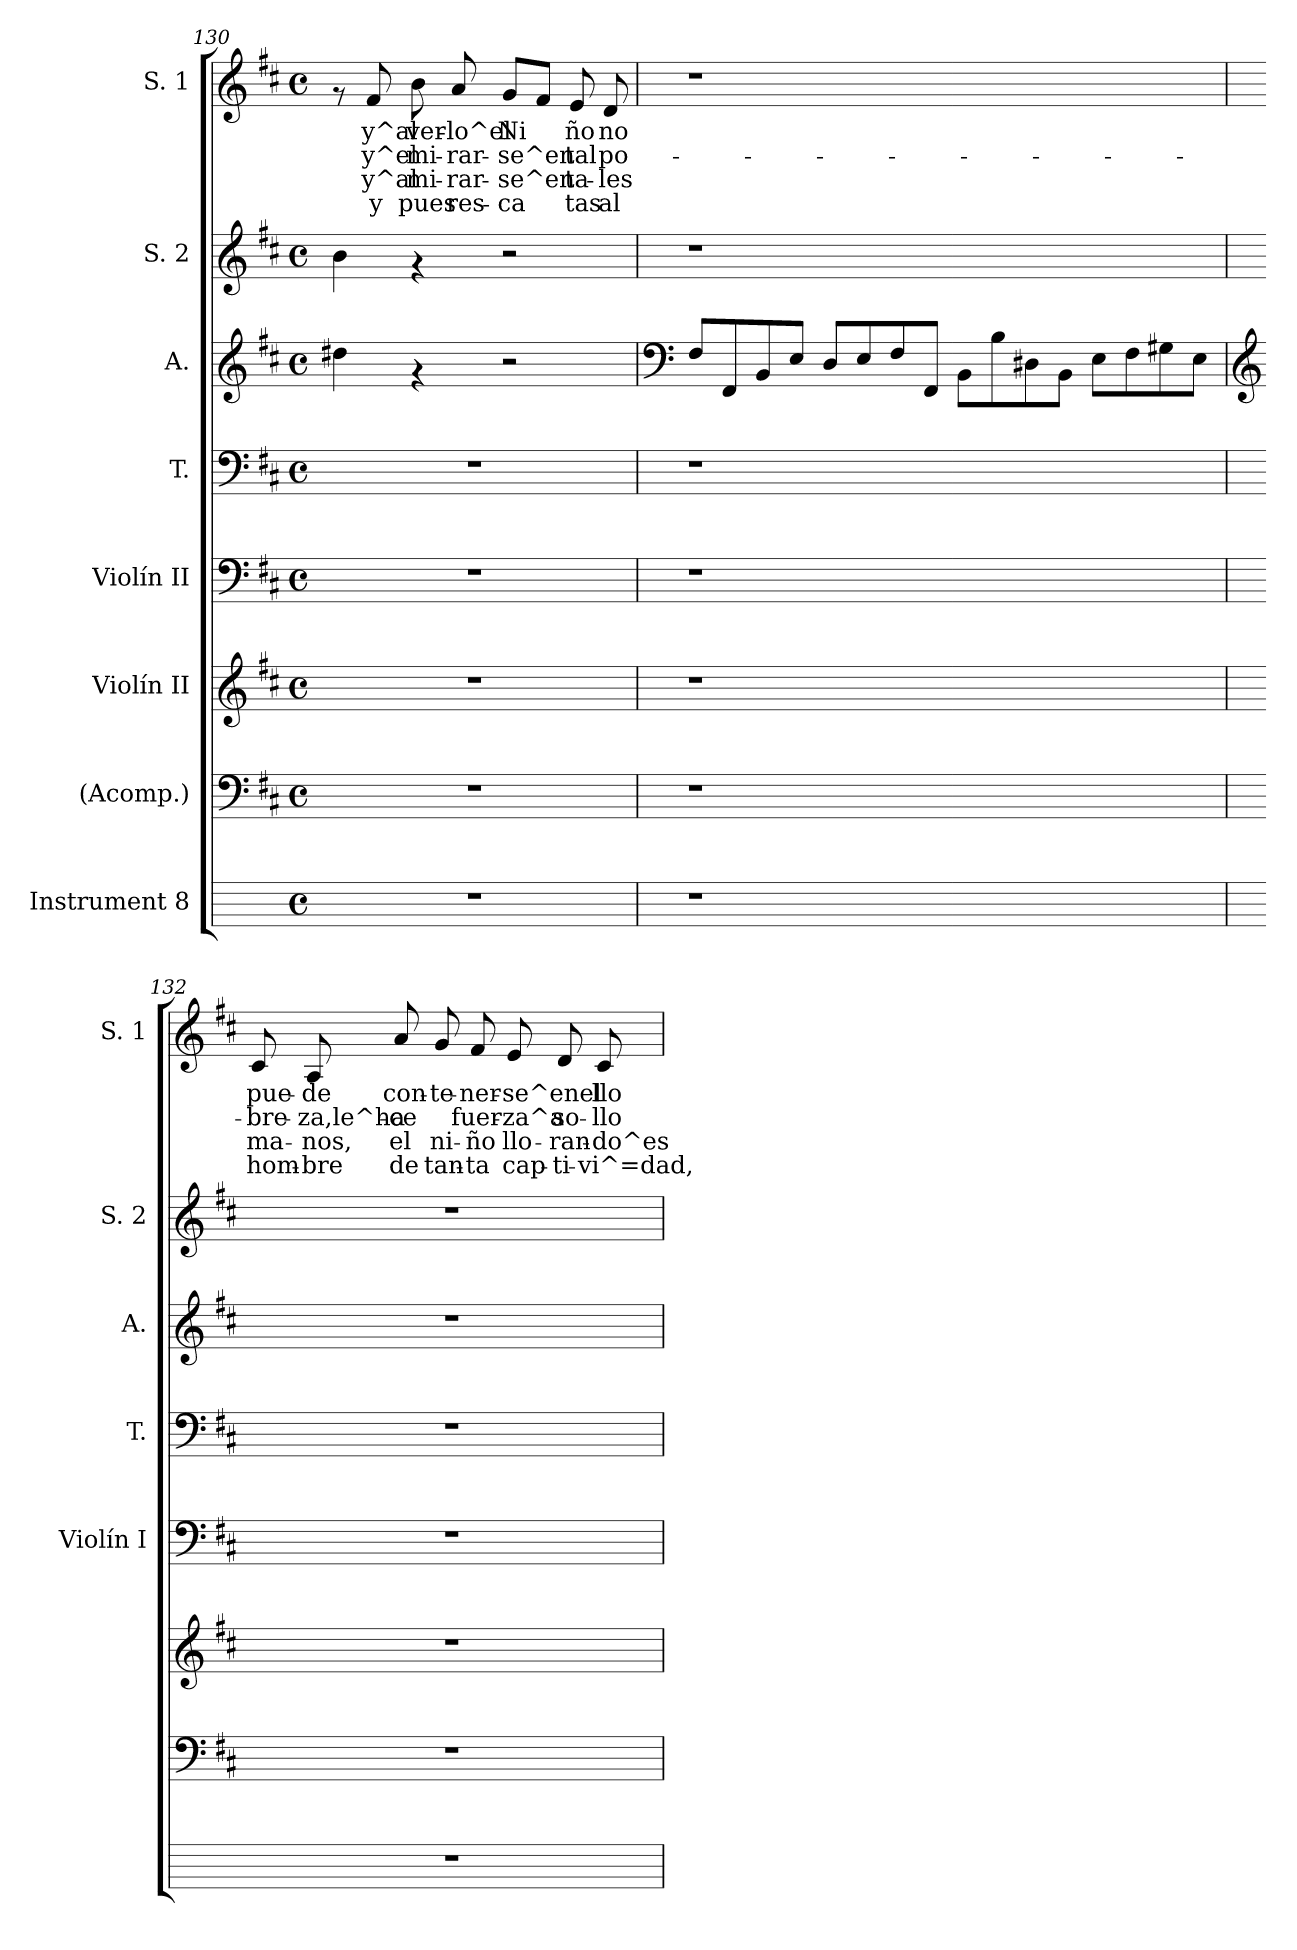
**kern	**kern	**kern	**kern	**kern	**kern	**text	**kern	**text	**kern	**text	**text	**text	**text
*part8	*part7	*part6	*part5	*part4	*part3	*part3	*part2	*part2	*part1	*part1	*part1	*part1	*part1
*staff8	*staff7	*staff6	*staff5	*staff4	*staff3	*staff3	*staff2	*staff2	*staff1	*staff1	*staff1	*staff1	*staff1
*I"Instrument 8	*I"(Acomp.)	*I"Violín II	*I"Violín II	*I"T.	*I"A.	*	*I"S. 2	*	*I"S. 1	*	*	*	*
*	*	*	*I'Violín I	*I'T.	*I'A.	*	*I'S. 2	*	*I'S. 1	*	*	*	*
*	*clefF4	*clefG2	*clefF4	*clefF4	*clefG2	*	*clefG2	*	*clefG2	*	*	*	*
*k[]	*k[f#c#]	*k[f#c#]	*k[f#c#]	*k[f#c#]	*k[f#c#]	*	*k[f#c#]	*	*k[f#c#]	*	*	*	*
*C:	*D:	*D:	*D:	*D:	*D:	*	*D:	*	*D:	*	*	*	*
*M4/4	*M4/4	*M4/4	*M4/4	*M4/4	*M4/4	*	*M4/4	*	*M4/4	*	*	*	*
*met(c)	*met(c)	*met(c)	*met(c)	*met(c)	*met(c)	*	*met(c)	*	*met(c)	*	*	*	*
=130	=130	=130	=130	=130	=130	=130	=130	=130	=130	=130	=130	=130	=130
!	!	!	!	!	!	!LO:LY:b	!	!LO:LY:b:cj	!	!	!	!	!
1r	1r	1r	1r	1r	4dd#X\	--	4b\	.	8rf	.	.	.	.
!	!	!	!	!	!	!	!	!	!	!LO:LY:b:cj	!LO:LY:b:cj	!LO:LY:b:cj	!LO:LY:b:cj
.	.	.	.	.	.	.	.	.	8f#/	y^al	y^el	y^al	y
!	!	!	!	!	!	!	!	!	!	!LO:LY:b:cj	!LO:LY:b:cj	!LO:LY:b:cj	!LO:LY:b:cj
.	.	.	.	.	4rf	.	4rf	.	8b\	ver-	-mi-	-mi-	-pues
!	!	!	!	!	!	!	!	!	!	!LO:LY:b:cj	!LO:LY:b:cj	!LO:LY:b:cj	!LO:LY:b:cj
.	.	.	.	.	.	.	.	.	8a/	lo^el	rar-	-rar-	-res-
!	!	!	!	!	!	!	!	!	!	!LO:LY:b:cj	!LO:LY:b:cj	!LO:LY:b:cj	!LO:LY:b:cj
.	.	.	.	.	2r	.	2r	.	8g/L	-Ni-	-se^en	se^en	ca-
!	!	!	!	!	!	!	!	!	!	!LO:LY:b:cj	!LO:LY:b:cj	!LO:LY:b:cj	!LO:LY:b:cj
.	.	.	.	.	.	.	.	.	8f#/J	--	-	.	-
!	!	!	!	!	!	!	!	!	!	!LO:LY:b:cj	!LO:LY:b:cj	!LO:LY:b:cj	!LO:LY:b:cj
.	.	.	.	.	.	.	.	.	8e/	-ño	tal	ta-	-tas
!	!	!	!	!	!	!	!	!	!	!LO:LY:b:cj	!LO:LY:b:cj	!LO:LY:b:cj	!LO:LY:b:cj
.	.	.	.	.	.	.	.	.	8d/	no	po-	-les	al
!!LO:LB:g=z
=131	=131	=131	=131	=131	=131	=131	=131	=131	=131	=131	=131	=131	=131
*	*	*	*	*	*clefF4	*	*	*	*	*	*	*	*
!	!	!	!	!	!	!LO:LY:b	!	!	!	!	!	!	!
1r	1r	1r	1r	1r	8F#/L	--	1r	.	1r	.	.	.	.
!	!	!	!	!	!	!LO:LY:b	!	!	!	!	!	!	!
.	.	.	.	.	8FF#/	--	.	.	.	.	.	.	.
!	!	!	!	!	!	!LO:LY:b	!	!	!	!	!	!	!
.	.	.	.	.	8BB/	--	.	.	.	.	.	.	.
!	!	!	!	!	!	!LO:LY:b	!	!	!	!	!	!	!
.	.	.	.	.	8E/J	--	.	.	.	.	.	.	.
!	!	!	!	!	!	!LO:LY:b	!	!	!	!	!	!	!
.	.	.	.	.	8D/L	--	.	.	.	.	.	.	.
!	!	!	!	!	!	!LO:LY:b	!	!	!	!	!	!	!
.	.	.	.	.	8E/	--	.	.	.	.	.	.	.
!	!	!	!	!	!	!LO:LY:b	!	!	!	!	!	!	!
.	.	.	.	.	8F#/	--	.	.	.	.	.	.	.
!	!	!	!	!	!	!LO:LY:b	!	!	!	!	!	!	!
.	.	.	.	.	8FF#/J	--	.	.	.	.	.	.	.
!	!	!	!	!	!	!LO:LY:b	!	!	!	!	!	!	!
1ryy	1ryy	1ryy	1ryy	1ryy	8BB\L	--	1ryy	.	1ryy	.	.	.	.
!	!	!	!	!	!	!LO:LY:b	!	!	!	!	!	!	!
.	.	.	.	.	8B\	--	.	.	.	.	.	.	.
!	!	!	!	!	!	!LO:LY:b	!	!	!	!	!	!	!
.	.	.	.	.	8D#X\	--	.	.	.	.	.	.	.
!	!	!	!	!	!	!LO:LY:b	!	!	!	!	!	!	!
.	.	.	.	.	8BB\J	--	.	.	.	.	.	.	.
!	!	!	!	!	!	!LO:LY:b	!	!	!	!	!	!	!
.	.	.	.	.	8E\L	--	.	.	.	.	.	.	.
!	!	!	!	!	!	!LO:LY:b	!	!	!	!	!	!	!
.	.	.	.	.	8F#\	--	.	.	.	.	.	.	.
!	!	!	!	!	!	!LO:LY:b	!	!	!	!	!	!	!
.	.	.	.	.	8G#X\	--	.	.	.	.	.	.	.
!	!	!	!	!	!	!LO:LY:b	!	!	!	!	!	!	!
.	.	.	.	.	8E\J	--	.	.	.	.	.	.	.
!!LO:PB:g=z
=132	=132	=132	=132	=132	=132	=132	=132	=132	=132	=132	=132	=132	=132
*	*	*	*	*	*clefG2	*	*	*	*	*	*	*	*
!	!	!	!	!	!	!	!	!	!	!LO:LY:b:cj	!LO:LY:b:cj	!LO:LY:b:cj	!LO:LY:b:cj
1r	1r	1r	1r	1r	1r	.	1r	.	8c#/	pue-	-bre-	-ma-	-hom-
!	!	!	!	!	!	!	!	!	!	!LO:LY:b:cj	!LO:LY:b:cj	!LO:LY:b:cj	!LO:LY:b:cj
.	.	.	.	.	.	.	.	.	8A/	-de	za,le^ha-	-nos,	bre
!	!	!	!	!	!	!	!	!	!	!LO:LY:b:cj	!LO:LY:b:cj	!LO:LY:b:cj	!LO:LY:b:cj
.	.	.	.	.	.	.	.	.	8a/	con-	-ce	el	de
!	!	!	!	!	!	!	!	!	!	!LO:LY:b:cj	!LO:LY:b:cj	!LO:LY:b:cj	!LO:LY:b:cj
.	.	.	.	.	.	.	.	.	8g/	te-	--	-ni-	-tan-
!	!	!	!	!	!	!	!	!	!	!LO:LY:b:cj	!LO:LY:b:cj	!LO:LY:b:cj	!LO:LY:b:cj
.	.	.	.	.	.	.	.	.	8f#/	-ner-	-fuer-	-ño	ta
!	!	!	!	!	!	!	!	!	!	!LO:LY:b:cj	!LO:LY:b:cj	!LO:LY:b:cj	!LO:LY:b:cj
.	.	.	.	.	.	.	.	.	8e/	se^enel	za^a	llo-	-cap-
!	!	!	!	!	!	!	!	!	!	!LO:LY:b:cj	!LO:LY:b:cj	!LO:LY:b:cj	!LO:LY:b:cj
.	.	.	.	.	.	.	.	.	8d/	--	-so-	-ran-	-ti-
!	!	!	!	!	!	!	!	!	!	!LO:LY:b:cj	!LO:LY:b:cj	!LO:LY:b:cj	!LO:LY:b:cj
.	.	.	.	.	.	.	.	.	8c#/	-llo-	-llo-	-do^es-	-vi^=dad,
=	=	=	=	=	=	=	=	=	=	=	=	=	=
*-	*-	*-	*-	*-	*-	*-	*-	*-	*-	*-	*-	*-	*-
